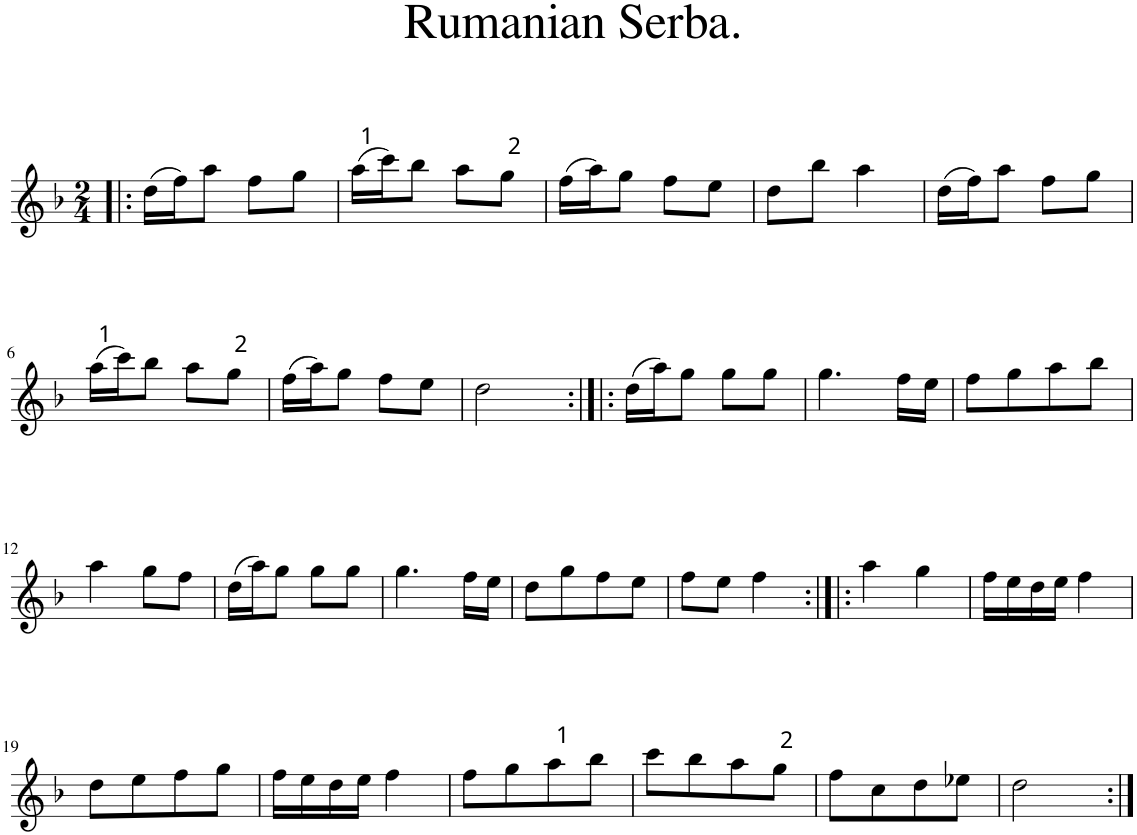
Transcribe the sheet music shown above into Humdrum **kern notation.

**kern
*part1
*staff1
*I"Piano
*I'Pno.
*clefG2
*k[b-]
*d:
*M2/4
=1!|:
(16dd\LL
16ff\J)
8aa\J
8ff\L
8gg\J
=2
(16aa\LL
16ccc\J)
8bb-\J
8aa\L
8gg\J
=3
(16ff\LL
16aa\J)
8gg\J
8ff\L
8ee\J
=4
8dd\L
8bb-\J
4aa\
=5
(16dd\LL
16ff\J)
8aa\J
8ff\L
8gg\J
!!LO:LB:g=z
=6
(16aa\LL
16ccc\J)
8bb-\J
8aa\L
8gg\J
=7
(16ff\LL
16aa\J)
8gg\J
8ff\L
8ee\J
=8
2dd\
=9:|!|:
(16dd\LL
16aa\J)
8gg\J
8gg\L
8gg\J
=10
4.gg\
16ff\LL
16ee\JJ
=11
8ff\L
8gg\
8aa\
8bb-\J
!!LO:LB:g=z
=12
4aa\
8gg\L
8ff\J
=13
(16dd\LL
16aa\J)
8gg\J
8gg\L
8gg\J
=14
4.gg\
16ff\LL
16ee\JJ
=15
8dd\L
8gg\
8ff\
8ee\J
=16
8ff\L
8ee\J
4ff\
=17:|!|:
4aa\
4gg\
=18
16ff\LL
16ee\
16dd\
16ee\JJ
4ff\
!!LO:LB:g=z
=19
8dd\L
8ee\
8ff\
8gg\J
=20
16ff\LL
16ee\
16dd\
16ee\JJ
4ff\
=21
8ff\L
8gg\
8aa\
8bb-\J
=22
8ccc\L
8bb-\
8aa\
8gg\J
=23
8ff\L
8cc\
8dd\
8ee-X\J
=24
2dd\
=:|!
*-
